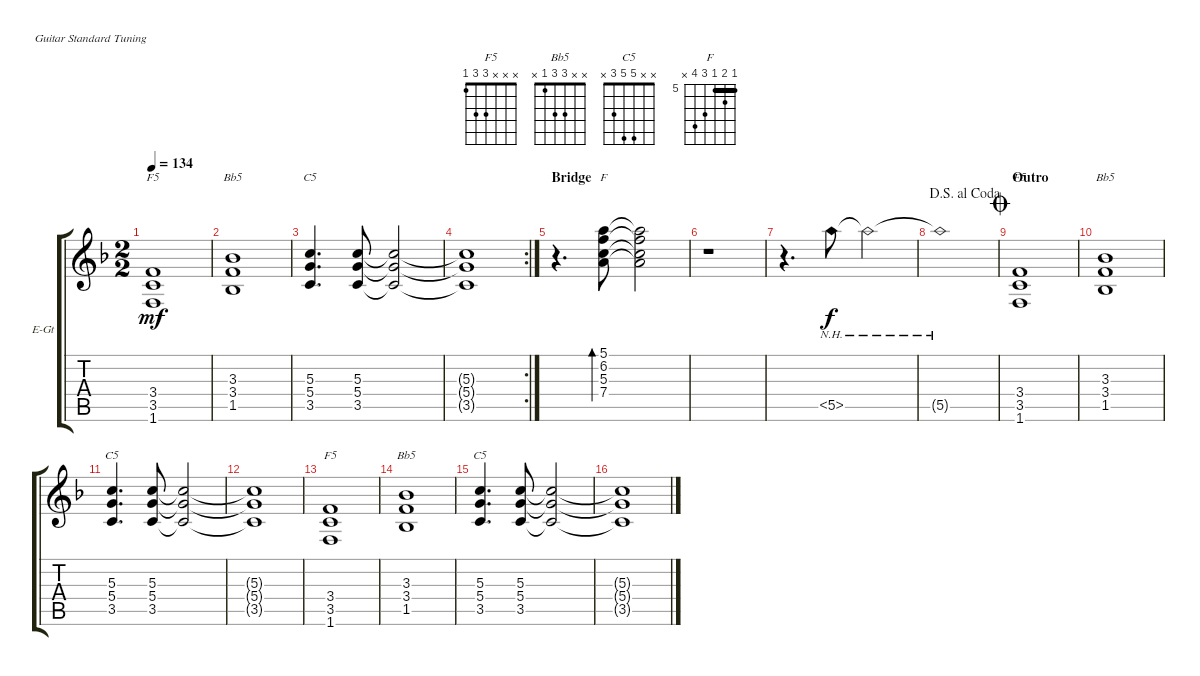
\bracketExtendMode groupsimilarinstruments
\useSystemSignSeparator
\multiTrackTrackNamePolicy allsystems
\firstSystemTrackNameOrientation horizontal
\otherSystemsTrackNameOrientation horizontal
\track ("Electric Guitar" "E-Gt") {instrument overdrivenguitar}
\staff {score tabs}
\tuning (E4 B3 G3 D3 A2 E2)
\chord ("F5" x x x 3 3 1)
\chord ("Bb5" x x 3 3 1 x)
\chord ("C5" x x 5 5 3 x)
\chord ("F" 5 6 5 7 8 x) {firstfret 5 barre 5}
\ts (2 2)
\scale
0.5
\tempo 134
\accidentals auto
\clef g2
\ottava regular
\simile none
\ks f
(1.6 3.5 3.4).1{ch "F5" dy mf} |
\scale
0.5 (1.5 3.4 3.3).1{ch "Bb5"} |
\scale
0.38961 (3.5 5.4 5.3).4{d ch "C5"} (3.5 5.4 5.3).8 (3.5{t} 5.4{t} 5.3{t}).2 |
\rc 2
\scale
0.61039 (3.5{t} 5.4{t} 5.3{t}).1 |
\section ("" "Bridge")
\scale
0.5 r.4{d} (7.4 5.3 6.2 5.1).8{bd 227 ch "F"} (7.4{t} 5.3{t} 6.2{t} 5.1{t}).2 |
\scale
0.5 r.1 |
\scale
0.416667 r.4{d} 5.5{nh}.8{dy f} 5.5{nh t}.2 |
\scale
0.583333
\jump dalsegnoalcoda
5.5{nh t}.1 |
\section ("" "Outro")
\scale
0.5
\jump coda
(1.6 3.5 3.4).1{ch "F5"} |
\scale
0.5 (1.5 3.4 3.3).1{ch "Bb5"} |
\scale
0.38961 (3.5 5.4 5.3).4{d ch "C5"} (3.5 5.4 5.3).8 (3.5{t} 5.4{t} 5.3{t}).2 |
\scale
0.61039 (3.5{t} 5.4{t} 5.3{t}).1 |
\scale
0.5 (1.6 3.5 3.4).1{ch "F5"} |
\scale
0.5 (1.5 3.4 3.3).1{ch "Bb5"} |
\scale
0.5 (3.5 5.4 5.3).4{d ch "C5"} (3.5 5.4 5.3).8 (3.5{t} 5.4{t} 5.3{t}).2 |
\scale
0.5 (3.5{t} 5.4{t} 5.3{t}).1
